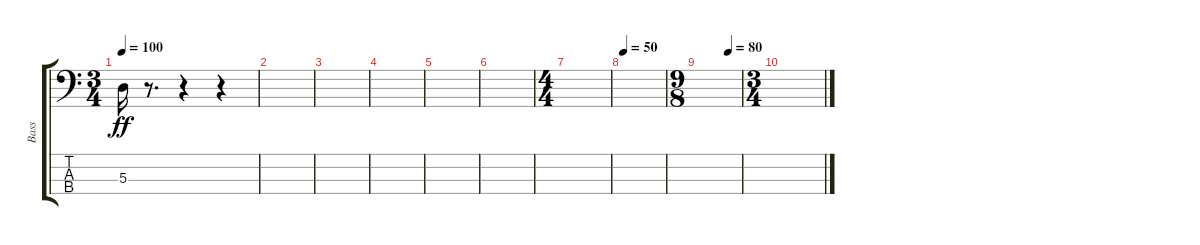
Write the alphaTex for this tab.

\track ("Bass" "Bass") {instrument electricbasspick}
\staff {score tabs}
\tuning (G2 D2 A1 E1) {hide}
\ts (3 4)
\tempo 100
\clef f4
\ks c
5.3.16{dy ff} r.8{d} r.4 r.4 |
|
|
|
|
|
\ts (4 4)
|
\tempo 50
|
\ts (9 8)
\tempo (80 0.6944444444444444)
|
\ts (3 4)
